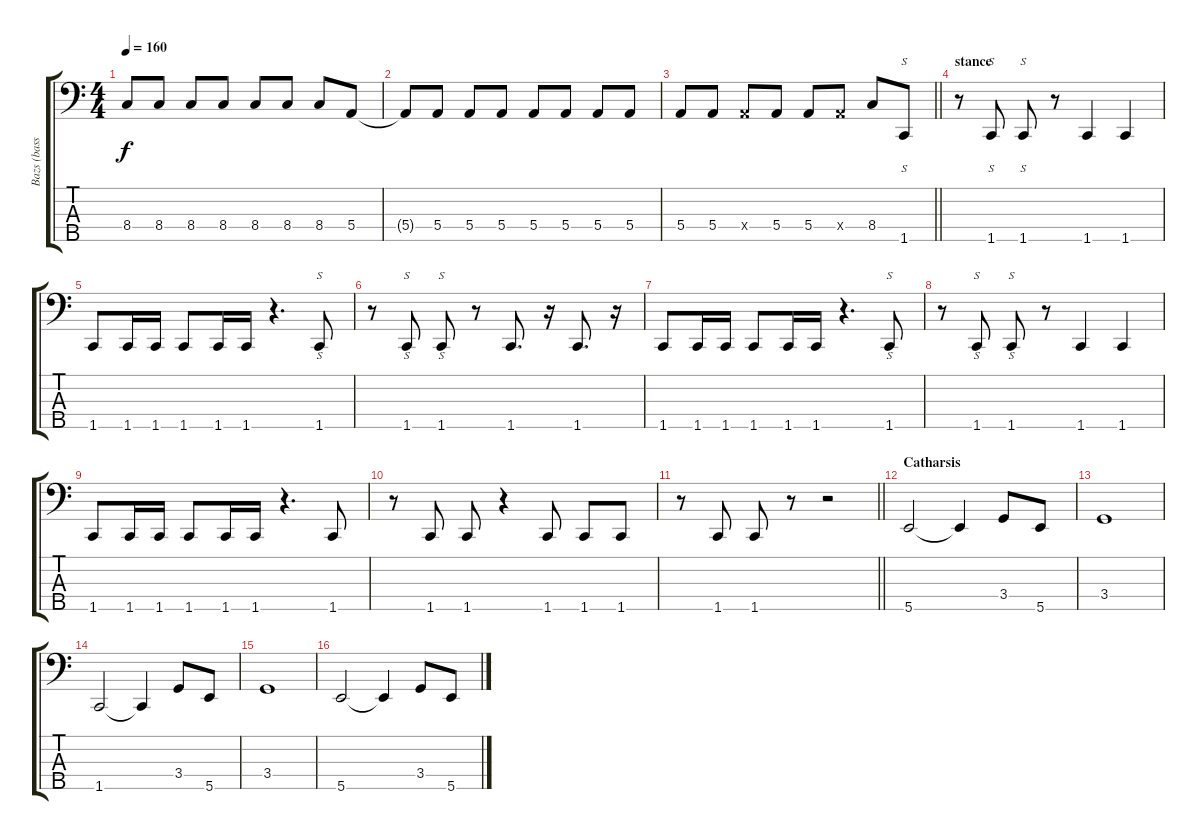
\track ("Bazs (basszus)" "Bazs (bass") {instrument slapbass1}
\staff {score tabs}
\tuning (G2 D2 A1 E1 B0) {hide}
\ts (4 4)
\tempo 160
\clef f4
\ks c
8.4.8{dy f} 8.4.8 8.4.8 8.4.8 8.4.8 8.4.8 8.4.8 5.4.8 |
5.4{t}.8 5.4.8 5.4.8 5.4.8 5.4.8 5.4.8 5.4.8 5.4.8 |
\barLineRight lightlight
5.4.8 5.4.8 5.4{x}.8 5.4.8 5.4.8 5.4{x}.8 8.4.8 1.5.8{s} |
\section ("" "stance")
r.8 1.5.8{s} 1.5.8{s} r.8 1.5.4 1.5.4 |
1.5.8 1.5.16 1.5.16 1.5.8 1.5.16 1.5.16 r.4{d} 1.5.8{s} |
r.8 1.5.8{s} 1.5.8{s} r.8 1.5.8{d} r.16 1.5.8{d} r.16 |
1.5.8 1.5.16 1.5.16 1.5.8 1.5.16 1.5.16 r.4{d} 1.5.8{s} |
r.8 1.5.8{s} 1.5.8{s} r.8 1.5.4 1.5.4 |
1.5.8 1.5.16 1.5.16 1.5.8 1.5.16 1.5.16 r.4{d} 1.5.8 |
r.8 1.5.8 1.5.8 r.4 1.5.8 1.5.8 1.5.8 |
\barLineRight lightlight
r.8 1.5.8 1.5.8 r.8 r.2 |
\section ("" "Catharsis")
5.5.2 5.5{t}.4 3.4.8 5.5.8 |
3.4.1 |
1.5.2 1.5{t}.4 3.4.8 5.5.8 |
3.4.1 |
5.5.2 5.5{t}.4 3.4.8 5.5.8
